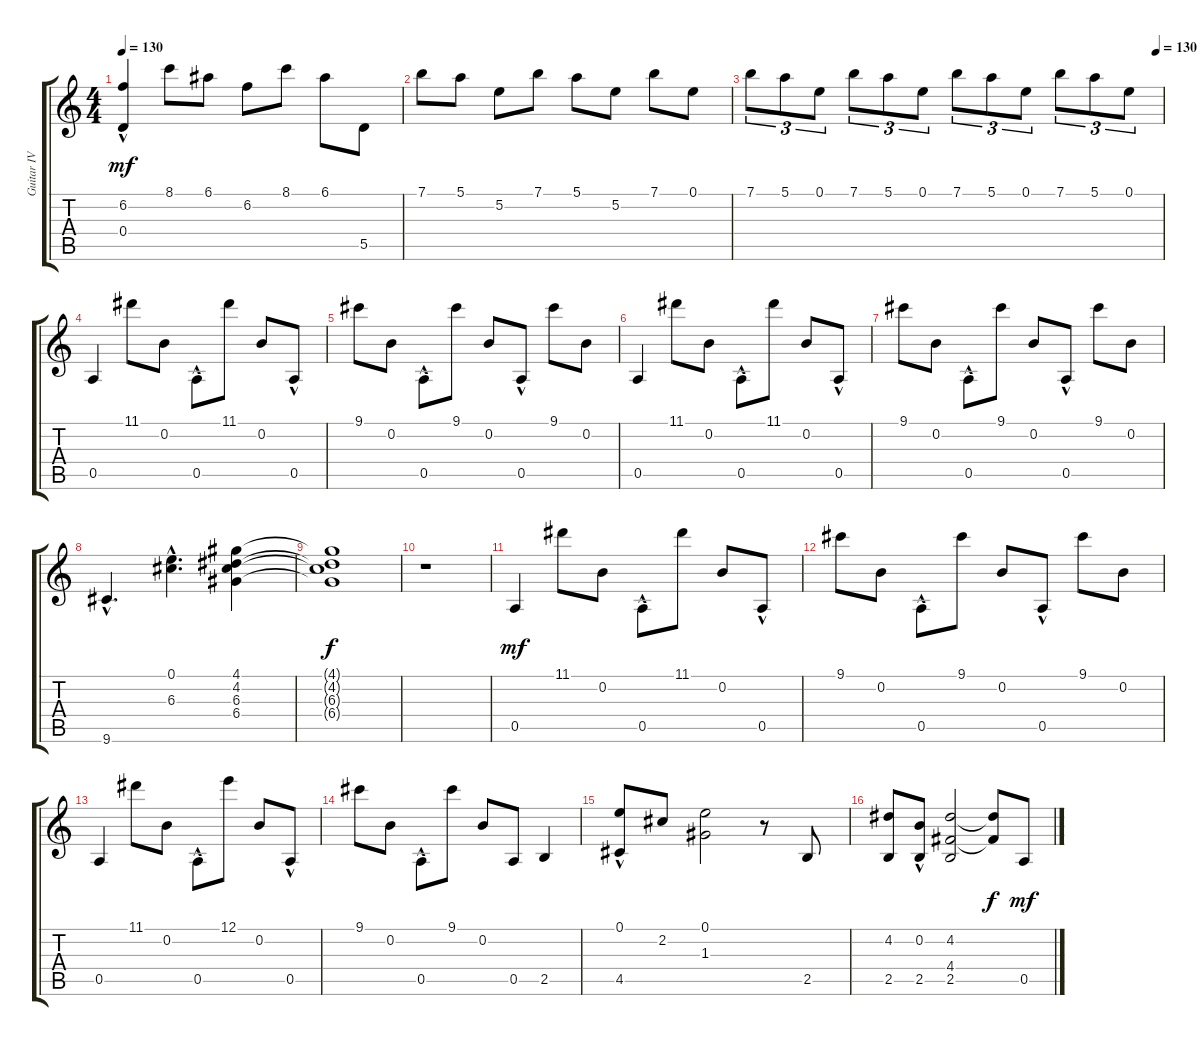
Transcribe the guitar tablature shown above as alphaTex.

\track ("Guitar IV" "Guitar IV") {instrument acousticguitarsteel}
\staff {score tabs}
\tuning (E4 B3 G3 D3 A2 E2) {hide}
\ts (4 4)
\tempo 130
\clef g2
\ks c
(6.2 0.4{hac}).4{dy mf} 8.1.8 6.1.8 6.2.8 8.1.8 6.1.8 5.5.8 |
7.1.8 5.1.8 5.2.8 7.1.8 5.1.8 5.2.8 7.1.8 0.1.8 |
\tempo (130 0.984375)
7.1.8{tu (3 2)} 5.1.8{tu (3 2)} 0.1.8{tu (3 2)} 7.1.8{tu (3 2)} 5.1.8{tu (3 2)} 0.1.8{tu (3 2)} 7.1.8{tu (3 2)} 5.1.8{tu (3 2)} 0.1.8{tu (3 2)} 7.1.8{tu (3 2)} 5.1.8{tu (3 2)} 0.1.8{tu (3 2)} |
0.5.4 11.1.8 0.2.8 0.5{hac}.8 11.1.8 0.2.8 0.5{hac}.8 |
9.1.8 0.2.8 0.5{hac}.8 9.1.8 0.2.8 0.5{hac}.8 9.1.8 0.2.8 |
0.5.4 11.1.8 0.2.8 0.5{hac}.8 11.1.8 0.2.8 0.5{hac}.8 |
9.1.8 0.2.8 0.5{hac}.8 9.1.8 0.2.8 0.5{hac}.8 9.1.8 0.2.8 |
9.6{hac}.4{d} (0.1{hac} 6.3{hac}).4{d} (4.1 4.2 6.3 6.4).4 |
(4.1{t} 4.2{t} 6.3{t} 6.4{t}).1{dy f} |
r.1 |
0.5.4{dy mf} 11.1.8 0.2.8 0.5{hac}.8 11.1.8 0.2.8 0.5{hac}.8 |
9.1.8 0.2.8 0.5{hac}.8 9.1.8 0.2.8 0.5{hac}.8 9.1.8 0.2.8 |
0.5.4 11.1.8 0.2.8 0.5{hac}.8 12.1.8 0.2.8 0.5{hac}.8 |
9.1.8 0.2.8 0.5{hac}.8 9.1.8 0.2.8 0.5.8 2.5.4 |
(0.1 4.5{hac}).8 2.2.8 (0.1 1.3).2 r.8 2.5.8 |
(4.2 2.5).8 (0.2{hac} 2.5).8 (4.2 4.4 2.5).2 (4.2{t} 4.4{t}).8{dy f} 0.5.8{dy mf}
